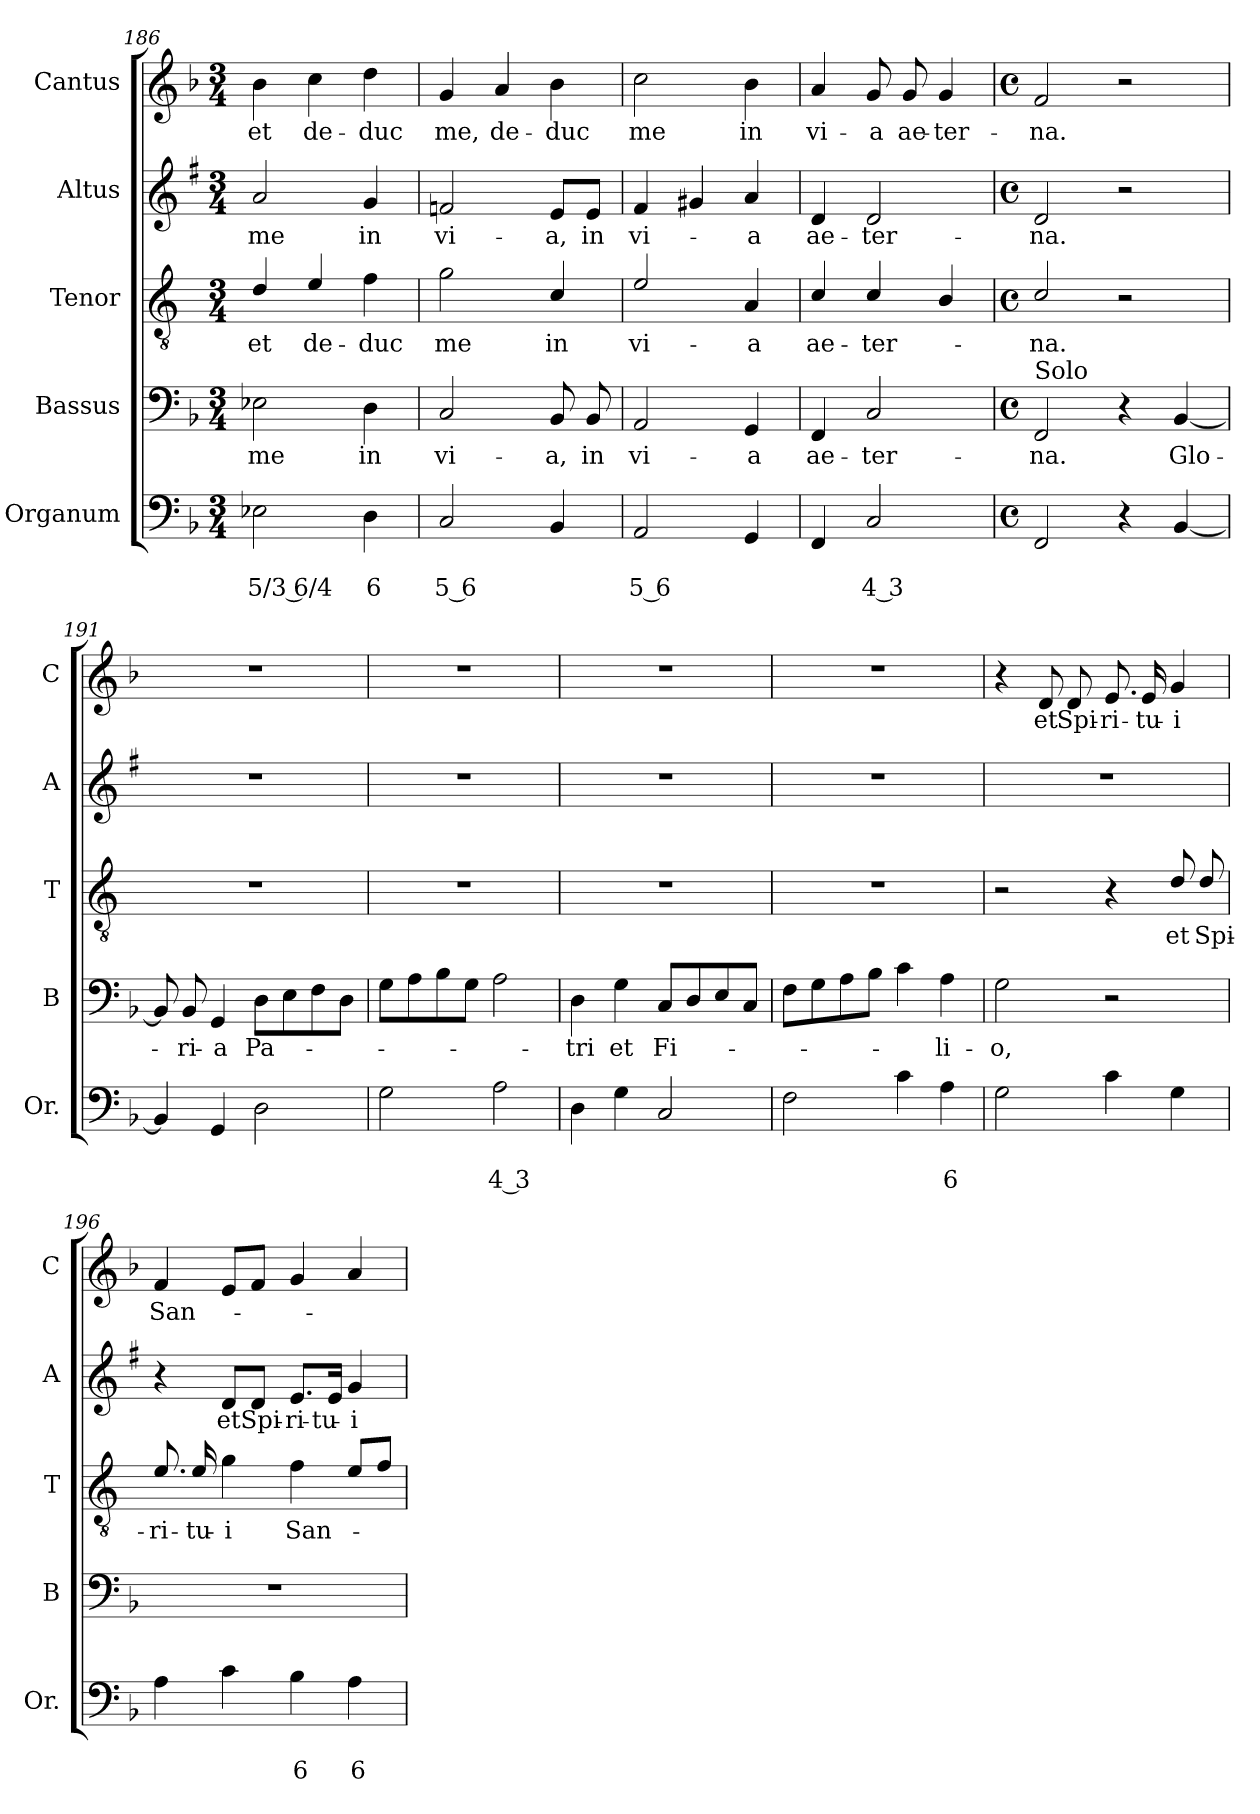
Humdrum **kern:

**kern	**text	**text	**kern	**text	**kern	**text	**kern	**text	**kern	**text
*part5	*part5	*part5	*part4	*part4	*part3	*part3	*part2	*part2	*part1	*part1
*staff5	*staff5	*staff5	*staff4	*staff4	*staff3	*staff3	*staff2	*staff2	*staff1	*staff1
*I"Organum	*	*	*I"Bassus	*	*I"Tenor	*	*I"Altus	*	*I"Cantus	*
*I'Or.	*	*	*I'B	*	*I'T	*	*I'A	*	*I'C	*
*clefF4	*	*	*clefF4	*	*clefGv2	*	*clefG2	*	*clefG2	*
*	*	*	*	*	*ITrd4c7	*	*ITrd1c2	*	*	*
*k[b-]	*	*	*k[b-]	*	*k[b-]	*	*k[b-]	*	*k[b-]	*
*F:	*	*	*F:	*	*F:	*	*F:	*	*F:	*
*M3/4	*	*	*M3/4	*	*M3/4	*	*M3/4	*	*M3/4	*
=186	=186	=186	=186	=186	=186	=186	=186	=186	=186	=186
!	!	!LO:LY:b	!	!LO:LY:b	!	!LO:LY:b	!	!LO:LY:b	!	!LO:LY:b
2E-X\	.	5/3 6/4	2E-X\	me	4G/	et	2g/	me	4b-\	et
!	!	!	!	!	!	!LO:LY:b	!	!	!	!LO:LY:b
.	.	.	.	.	4A/	de-	.	.	4cc\	de-
!	!	!LO:LY:b	!	!LO:LY:b	!	!LO:LY:b	!	!LO:LY:b	!	!LO:LY:b
4D\	.	6	4D\	in	4B-\	-duc	4f/	in	4dd\	-duc
=187	=187	=187	=187	=187	=187	=187	=187	=187	=187	=187
!	!	!LO:LY:b	!	!LO:LY:b	!	!LO:LY:b	!	!LO:LY:b	!	!LO:LY:b
2C/	.	5 6	2C/	vi-	2c\	me	2e-X/	vi-	4g/	me,
!	!	!	!	!	!	!	!	!	!	!LO:LY:b
.	.	.	.	.	.	.	.	.	4a/	de-
!	!	!	!	!LO:LY:b	!	!LO:LY:b	!	!LO:LY:b	!	!LO:LY:b
4BB-/	.	.	8BB-/	-a,	4F/	in	8d/L	-a,	4b-\	-duc
!	!	!	!	!LO:LY:b	!	!	!	!LO:LY:b	!	!
.	.	.	8BB-/	in	.	.	8d/J	in	.	.
=188	=188	=188	=188	=188	=188	=188	=188	=188	=188	=188
!	!	!LO:LY:b	!	!LO:LY:b	!	!LO:LY:b	!	!LO:LY:b	!	!LO:LY:b
2AA/	.	5 6	2AA/	vi-	2A/	vi-	4e/	vi-	2cc\	me
.	.	.	.	.	.	.	4f#X/	.	.	.
!	!	!	!	!LO:LY:b	!	!LO:LY:b	!	!LO:LY:b	!	!LO:LY:b
4GG/	.	.	4GG/	-a	4D/	-a	4g/	-a	4b-\	in
=189	=189	=189	=189	=189	=189	=189	=189	=189	=189	=189
!	!	!	!	!LO:LY:b	!	!LO:LY:b	!	!LO:LY:b	!	!LO:LY:b
4FF/	.	.	4FF/	ae-	4F/	ae-	4c/	ae-	4a/	vi-
!	!	!LO:LY:b	!	!LO:LY:b	!	!LO:LY:b	!	!LO:LY:b	!	!LO:LY:b
2C/	.	4 3	2C/	-ter-	4F/	-ter-	2c/	-ter-	8g/	-a
!	!	!	!	!	!	!	!	!	!	!LO:LY:b
.	.	.	.	.	.	.	.	.	8g/	ae-
!	!	!	!	!	!	!	!	!	!	!LO:LY:b
.	.	.	.	.	4E/	.	.	.	4g/	-ter-
=190	=190	=190	=190	=190	=190	=190	=190	=190	=190	=190
*M4/4	*	*	*M4/4	*	*M4/4	*	*M4/4	*	*M4/4	*
*met(c)	*	*	*met(c)	*	*met(c)	*	*met(c)	*	*met(c)	*
!	!	!	!LO:TX:a:t=Solo	!	!	!	!	!	!	!
!	!	!	!	!LO:LY:b	!	!LO:LY:b	!	!LO:LY:b	!	!LO:LY:b
2FF/	.	.	2FF/	-na.	2F/	-na.	2c/	-na.	2f/	-na.
4r	.	.	4r	.	2r	.	2r	.	2r	.
!	!	!	!	!LO:LY:b	!	!	!	!	!	!
[4BB-/	.	.	[4BB-/	Glo-	.	.	.	.	.	.
!!LO:PB:g=z
=191	=191	=191	=191	=191	=191	=191	=191	=191	=191	=191
4BB-/]	.	.	8BB-/]	.	1r	.	1r	.	1r	.
!	!	!	!	!LO:LY:b	!	!	!	!	!	!
.	.	.	8BB-/	-ri-	.	.	.	.	.	.
!	!	!	!	!LO:LY:b	!	!	!	!	!	!
4GG/	.	.	4GG/	-a	.	.	.	.	.	.
!	!	!	!	!LO:LY:b	!	!	!	!	!	!
2D\	.	.	8D\L	Pa-	.	.	.	.	.	.
.	.	.	8E\	.	.	.	.	.	.	.
.	.	.	8F\	.	.	.	.	.	.	.
.	.	.	8D\J	.	.	.	.	.	.	.
=192	=192	=192	=192	=192	=192	=192	=192	=192	=192	=192
2G\	.	.	8G\L	.	1r	.	1r	.	1r	.
.	.	.	8A\	.	.	.	.	.	.	.
.	.	.	8B-\	.	.	.	.	.	.	.
.	.	.	8G\J	.	.	.	.	.	.	.
!	!	!LO:LY:b	!	!	!	!	!	!	!	!
2A\	.	4 3	2A\	.	.	.	.	.	.	.
=193	=193	=193	=193	=193	=193	=193	=193	=193	=193	=193
!	!	!	!	!LO:LY:b	!	!	!	!	!	!
4D\	.	.	4D\	-tri	1r	.	1r	.	1r	.
!	!	!	!	!LO:LY:b	!	!	!	!	!	!
4G\	.	.	4G\	et	.	.	.	.	.	.
!	!	!	!	!LO:LY:b	!	!	!	!	!	!
2C/	.	.	8C/L	Fi-	.	.	.	.	.	.
.	.	.	8D/	.	.	.	.	.	.	.
.	.	.	8E/	.	.	.	.	.	.	.
.	.	.	8C/J	.	.	.	.	.	.	.
=194	=194	=194	=194	=194	=194	=194	=194	=194	=194	=194
2F\	.	.	8F\L	.	1r	.	1r	.	1r	.
.	.	.	8G\	.	.	.	.	.	.	.
.	.	.	8A\	.	.	.	.	.	.	.
.	.	.	8B-\J	.	.	.	.	.	.	.
4c\	.	.	4c\	.	.	.	.	.	.	.
!	!	!LO:LY:b	!	!LO:LY:b	!	!	!	!	!	!
4A\	.	6	4A\	-li-	.	.	.	.	.	.
=195	=195	=195	=195	=195	=195	=195	=195	=195	=195	=195
!	!	!	!	!LO:LY:b	!	!	!	!	!	!
2G\	.	.	2G\	-o,	2r	.	1r	.	4r	.
!	!	!	!	!	!	!	!	!	!	!LO:LY:b
.	.	.	.	.	.	.	.	.	8d/	et
!	!	!	!	!	!	!	!	!	!	!LO:LY:b
.	.	.	.	.	.	.	.	.	8d/	Spi-
!	!	!	!	!	!	!	!	!	!	!LO:LY:b
4c\	.	.	2r	.	4r	.	.	.	8.e/	-ri-
!	!	!	!	!	!	!	!	!	!	!LO:LY:b
.	.	.	.	.	.	.	.	.	16e/	-tu-
!	!	!	!	!	!	!LO:LY:b	!	!	!	!LO:LY:b
4G\	.	.	.	.	8G/	et	.	.	4g/	-i
!	!	!	!	!	!	!LO:LY:b	!	!	!	!
.	.	.	.	.	8G/	Spi-	.	.	.	.
=196	=196	=196	=196	=196	=196	=196	=196	=196	=196	=196
!	!	!	!	!	!	!LO:LY:b	!	!	!	!LO:LY:b
4A\	.	.	1r	.	8.A/	-ri-	4r	.	4f/	San-
!	!	!	!	!	!	!LO:LY:b	!	!	!	!
.	.	.	.	.	16A/	-tu-	.	.	.	.
!	!	!	!	!	!	!LO:LY:b	!	!LO:LY:b	!	!
4c\	.	.	.	.	4c\	-i	8c/L	et	8e/L	.
!	!	!	!	!	!	!	!	!LO:LY:b	!	!
.	.	.	.	.	.	.	8c/J	Spi-	8f/J	.
!	!	!LO:LY:b	!	!	!	!LO:LY:b	!	!LO:LY:b	!	!
4B-\	.	6	.	.	4B-\	San-	8.d/L	-ri-	4g/	.
!	!	!	!	!	!	!	!	!LO:LY:b	!	!
.	.	.	.	.	.	.	16d/Jk	-tu-	.	.
!	!	!LO:LY:b	!	!	!	!	!	!LO:LY:b	!	!
4A\	.	6	.	.	8A/L	.	4f/	-i	4a/	.
.	.	.	.	.	8B-/J	.	.	.	.	.
=	=	=	=	=	=	=	=	=	=	=
*-	*-	*-	*-	*-	*-	*-	*-	*-	*-	*-
